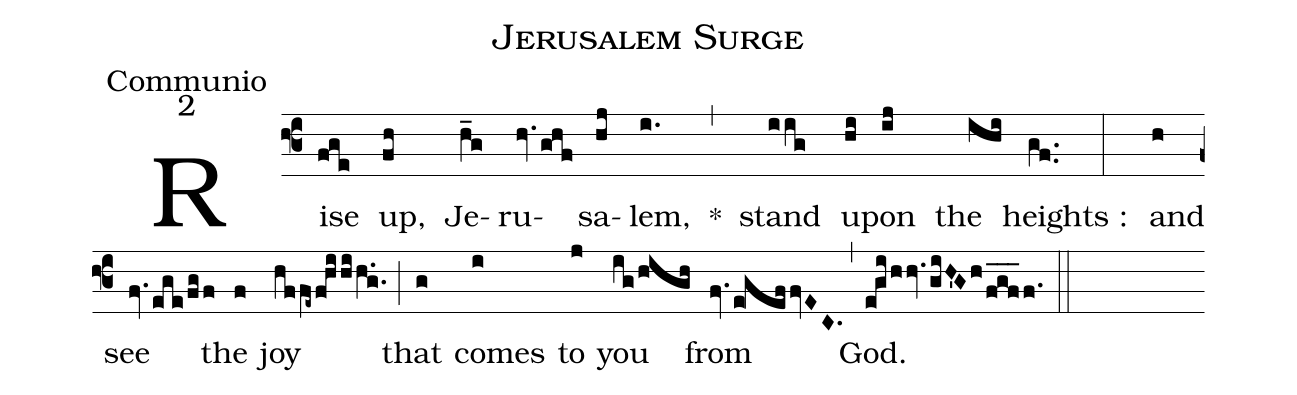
name:Jerusalem Surge;
office-part:Communio;
mode:2;
%%
(f3) Rise(fge) up,(fh) Je(h_g)ru(hv.ghf)sa(hj)lem,(i.) *(,) stand(iig) up(hi)on(ij) the(ihi) heights :(gf..) (:) and(h) see(fv.ege/fg/f) the(f) joy(hffe~fhihi/h.g.) (;) that(g) comes(i) to(j) you(ig/high) from(fv.e!geffvEC.) (,) God.(egihhv.giH'Gh/f_g_f_f.) (::)
